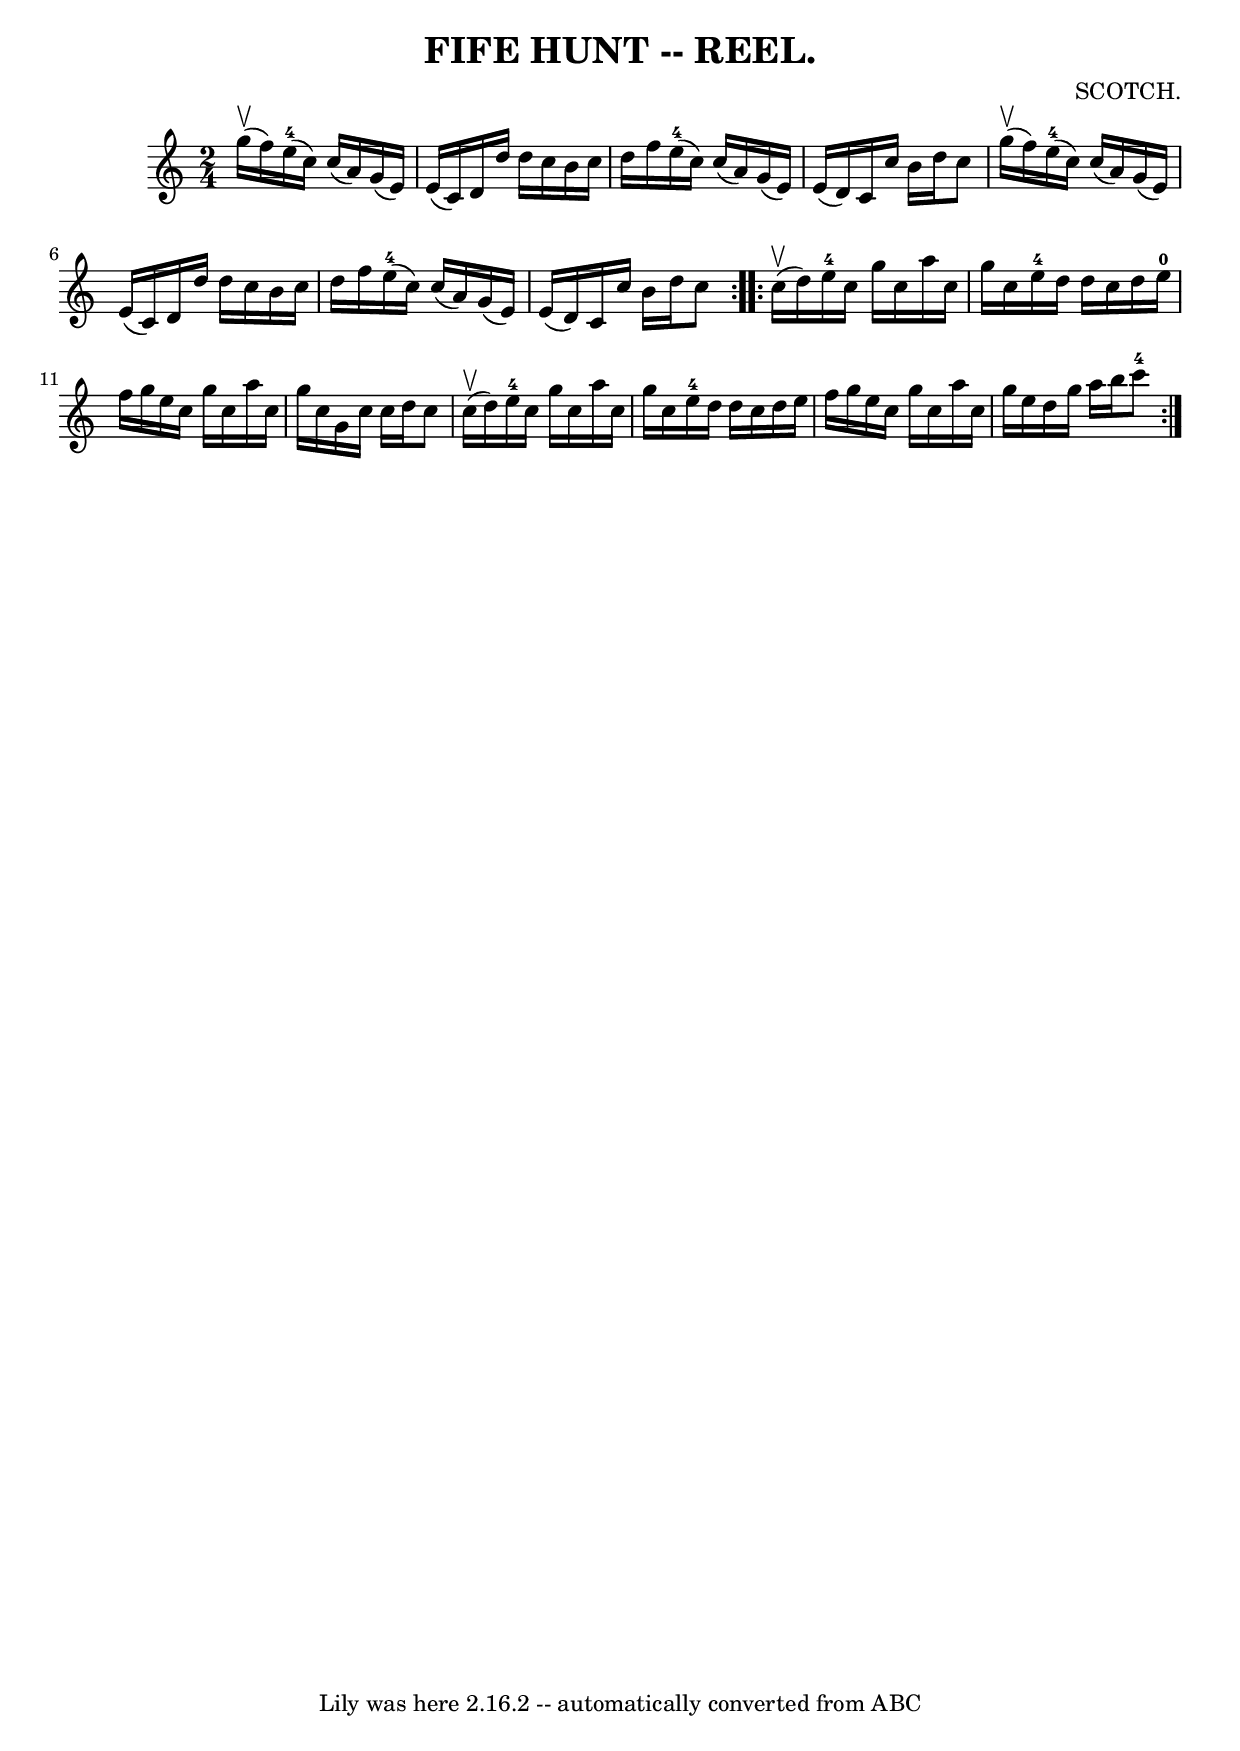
\version "2.7.40"
\include "Mammoth.ily"
\header {
	book = "Coles"
	composer = "SCOTCH."
	crossRefNumber = "7"
	footnotes = ""
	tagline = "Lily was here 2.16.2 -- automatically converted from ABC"
	title = "FIFE HUNT -- REEL."
}
voicedefault =  {
\set Score.defaultBarType = "empty"

\repeat volta 2 {
\time 2/4 \key c \major g''16 (^\upbow f''16) |
 e''16-4(
 c''16) c''16 (a'16) g'16 (e'16) e'16 (c'16) 
|
 d'16 d''16 d''16 c''16 b'16 c''16 d''16 f''16  
|
 e''16-4(c''16) c''16 (a'16) g'16 (e'16)   
e'16 (d'16) |
 c'16 c''16 b'16 d''16 c''8 g''16 
(^\upbow f''16) |
 e''16-4(c''16) c''16 (a'16  
-) g'16 (e'16) e'16 (c'16) |
 d'16 d''16 d''16    
c''16 b'16 c''16 d''16 f''16  |
 e''16-4(c''16)  
 c''16 (a'16) g'16 (e'16) e'16 (d'16) |
 c'16    
c''16 b'16 d''16 c''8  }     \repeat volta 2 { c''16 (^\upbow   
d''16) |
 e''16-4 c''16 g''16 c''16 a''16 c''16    
g''16 c''16  |
 e''16-4 d''16 d''16 c''16 d''16    
e''16-0 f''16 g''16  |
 e''16 c''16 g''16 c''16    
a''16 c''16 g''16 c''16  |
 g'16 c''16 c''16 d''16    
c''8 c''16 (^\upbow d''16) |
 e''16-4 c''16 g''16 
 c''16 a''16 c''16 g''16 c''16  |
 e''16-4 d''16    
d''16 c''16 d''16 e''16 f''16 g''16  |
 e''16 c''16   
 g''16 c''16 a''16 c''16 g''16 e''16  |
 d''16 g''16  
 a''16 b''16 c'''8-4 }   
}

\score{
    <<

	\context Staff="default"
	{
	    \voicedefault 
	}

    >>
	\layout {
	}
	\midi {}
}
